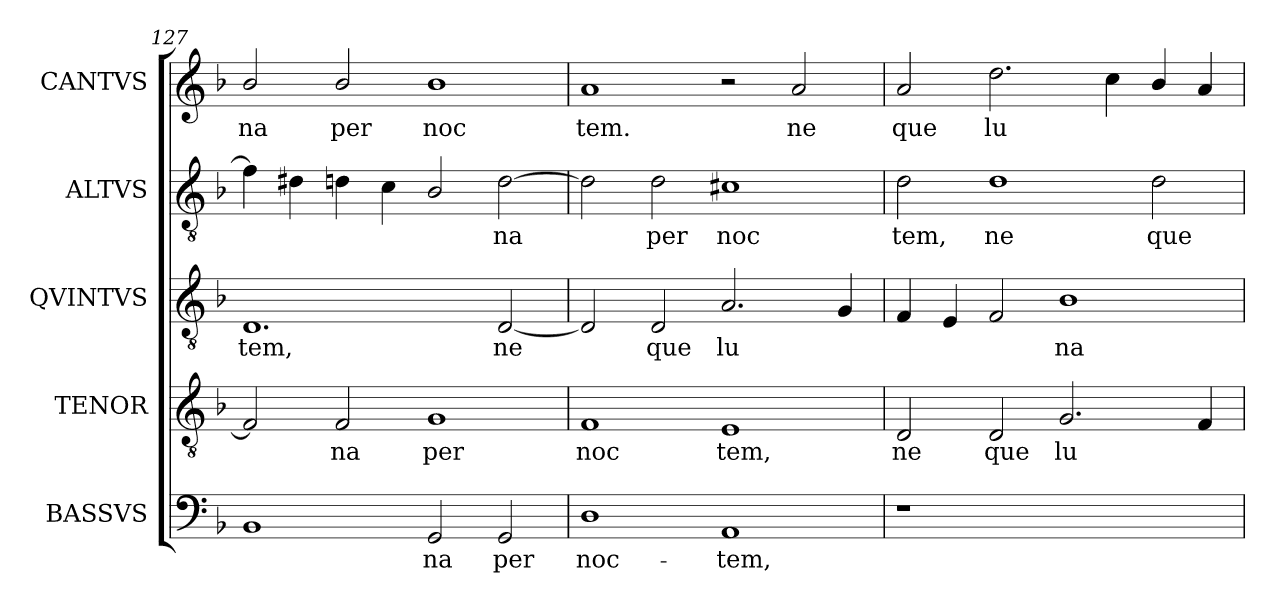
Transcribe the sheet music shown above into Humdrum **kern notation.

**kern	**text	**kern	**text	**kern	**text	**kern	**text	**kern	**text
*part5	*part5	*part4	*part4	*part3	*part3	*part2	*part2	*part1	*part1
*staff5	*staff5	*staff4	*staff4	*staff3	*staff3	*staff2	*staff2	*staff1	*staff1
*I"BASSVS	*	*I"TENOR	*	*I"QVINTVS	*	*I"ALTVS	*	*I"CANTVS	*
*clefF4	*	*clefGv2	*	*clefGv2	*	*clefGv2	*	*clefG2	*
*ITrd-3c-5	*	*ITrd-3c-5	*	*ITrd-3c-5	*	*ITrd-3c-5	*	*	*
*k[b-e-]	*	*k[b-e-]	*	*k[b-e-]	*	*k[b-e-]	*	*k[b-]	*
*B-:	*	*B-:	*	*B-:	*	*B-:	*	*F:	*
=127	=127	=127	=127	=127	=127	=127	=127	=127	=127
!	!LO:LY:b:cj	!	!LO:LY:b:cj	!	!LO:LY:b:cj	!	!LO:LY:b:cj	!	!LO:LY:b:cj
1E-	--	2B-/]	.	1.G	tem,	4b-\]	.	2b-/	-na
!	!	!	!	!	!	!	!LO:LY:b:cj	!	!
.	.	.	.	.	.	4g#\	.	.	.
!	!	!	!LO:LY:b:cj	!	!	!	!LO:LY:b:cj	!	!LO:LY:b:cj
.	.	2B-/	na	.	.	4g\	.	2b-/	per
!	!	!	!	!	!	!	!LO:LY:b:cj	!	!
.	.	.	.	.	.	4f\	.	.	.
!	!LO:LY:b:cj	!	!LO:LY:b:cj	!	!	!	!LO:LY:b:cj	!	!LO:LY:b:cj
2C/	-na	1c	per	.	.	2e-/	.	1b-	noc
!	!LO:LY:b:cj	!	!	!	!LO:LY:b:cj	!	!LO:LY:b:cj	!	!
2C/	per	.	.	[<2G/	ne	[>2g\	na	.	.
=128	=128	=128	=128	=128	=128	=128	=128	=128	=128
!	!LO:LY:b:cj	!	!LO:LY:b:cj	!	!LO:LY:b:cj	!	!LO:LY:b:cj	!	!LO:LY:b:cj
1G	noc-	1B-	noc	2G/]	.	2g\]	.	1a	tem.
!	!	!	!	!	!LO:LY:b:cj	!	!LO:LY:b:cj	!	!
.	.	.	.	2G/	que	2g\	per	.	.
!	!LO:LY:b:cj	!	!LO:LY:b:cj	!	!LO:LY:b:cj	!	!LO:LY:b:cj	!	!
1D	-tem,	1A	tem,	2.d/	lu	1f#X	noc	2r	.
!	!	!	!	!	!	!	!	!	!LO:LY:b:cj
.	.	.	.	.	.	.	.	2a/	ne
!	!	!	!	!	!LO:LY:b:cj	!	!	!	!
.	.	.	.	4c/	.	.	.	.	.
=129	=129	=129	=129	=129	=129	=129	=129	=129	=129
!	!	!	!LO:LY:b:cj	!	!LO:LY:b:cj	!	!LO:LY:b:cj	!	!LO:LY:b:cj
1r	.	2G/	ne	4B-/	.	2g\	tem,	2a/	que
!	!	!	!	!	!LO:LY:b:cj	!	!	!	!
.	.	.	.	4A/	.	.	.	.	.
!	!	!	!LO:LY:b:cj	!	!LO:LY:b:cj	!	!LO:LY:b:cj	!	!LO:LY:b:cj
.	.	2G/	que	2B-/	.	1g	ne	2.dd\	lu
!	!	!	!LO:LY:b:cj	!	!LO:LY:b:cj	!	!	!	!
1ryy	.	2.c/	lu	1e-	na	.	.	.	.
!	!	!	!	!	!	!	!	!	!LO:LY:b:cj
.	.	.	.	.	.	.	.	4cc\	.
!	!	!	!	!	!	!	!LO:LY:b:cj	!	!LO:LY:b:cj
.	.	.	.	.	.	2g\	que	4b-/	.
!	!	!	!LO:LY:b:cj	!	!	!	!	!	!LO:LY:b:cj
.	.	4B-/	.	.	.	.	.	4a/	.
=	=	=	=	=	=	=	=	=	=
*-	*-	*-	*-	*-	*-	*-	*-	*-	*-
